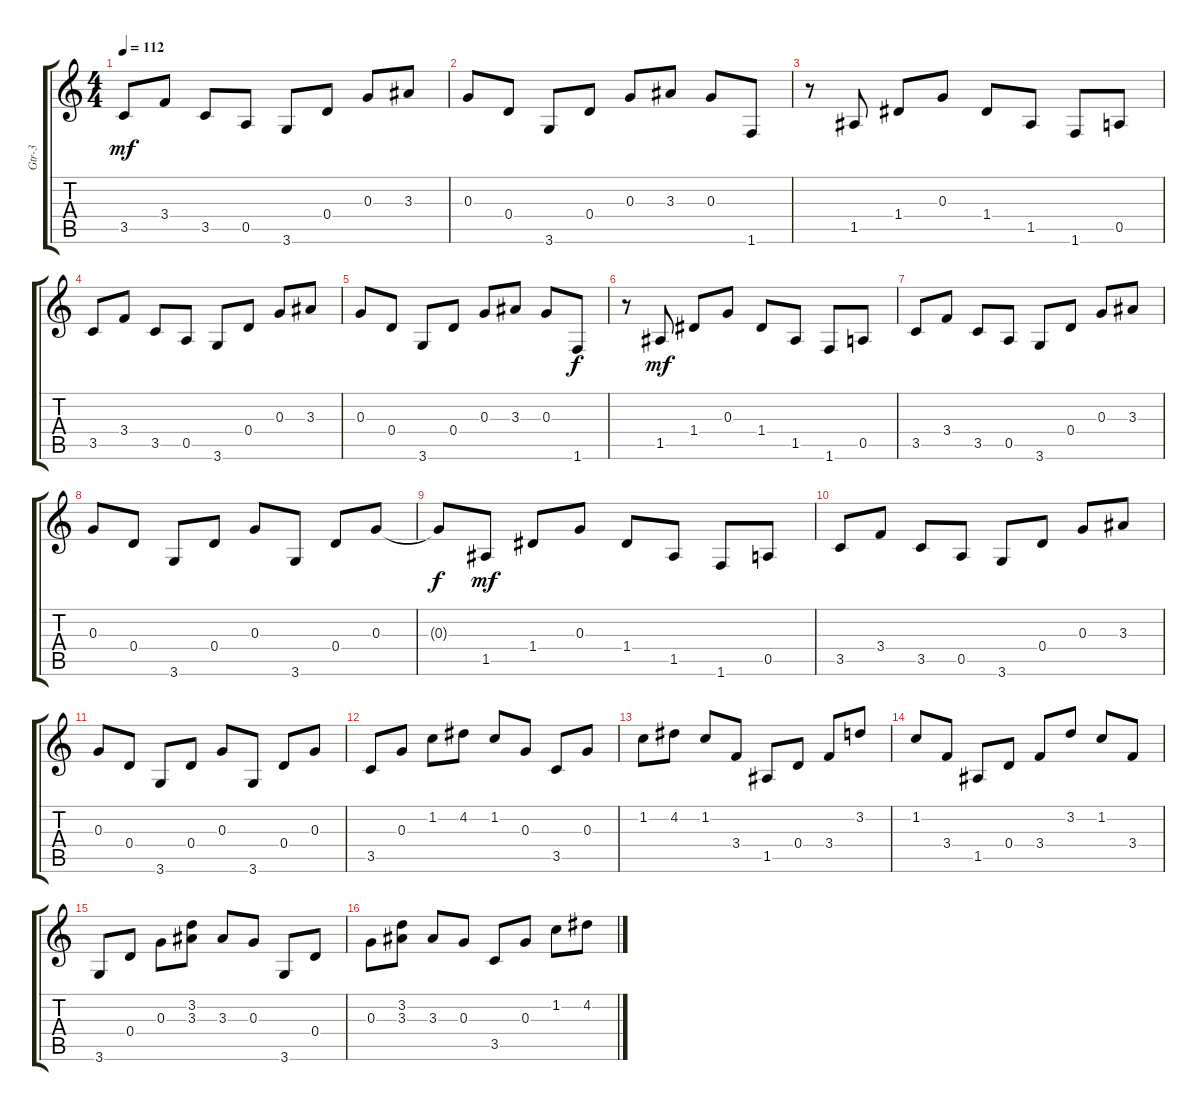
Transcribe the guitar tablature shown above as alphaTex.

\track ("Gtr-3" "Gtr-3") {instrument acousticguitarsteel}
\staff {score tabs}
\tuning (E4 B3 G3 D3 A2 E2) {hide}
\ts (4 4)
\tempo 112
\clef g2
\ks c
3.5.8{dy mf} 3.4.8 3.5.8 0.5.8 3.6.8 0.4.8 0.3.8 3.3.8 |
0.3.8 0.4.8 3.6.8 0.4.8 0.3.8 3.3.8 0.3.8 1.6.8 |
r.8 1.5.8 1.4.8 0.3.8 1.4.8 1.5.8 1.6.8 0.5.8 |
3.5.8 3.4.8 3.5.8 0.5.8 3.6.8 0.4.8 0.3.8 3.3.8 |
0.3.8 0.4.8 3.6.8 0.4.8 0.3.8 3.3.8 0.3.8 1.6.8{dy f} |
r.8 1.5.8{dy mf} 1.4.8 0.3.8 1.4.8 1.5.8 1.6.8 0.5.8 |
3.5.8 3.4.8 3.5.8 0.5.8 3.6.8 0.4.8 0.3.8 3.3.8 |
0.3.8 0.4.8 3.6.8 0.4.8 0.3.8 3.6.8 0.4.8 0.3.8 |
0.3{t}.8{dy f} 1.5.8{dy mf} 1.4.8 0.3.8 1.4.8 1.5.8 1.6.8 0.5.8 |
3.5.8 3.4.8 3.5.8 0.5.8 3.6.8 0.4.8 0.3.8 3.3.8 |
0.3.8 0.4.8 3.6.8 0.4.8 0.3.8 3.6.8 0.4.8 0.3.8 |
3.5.8 0.3.8 1.2.8 4.2.8 1.2.8 0.3.8 3.5.8 0.3.8 |
1.2.8 4.2.8 1.2.8 3.4.8 1.5.8 0.4.8 3.4.8 3.2.8 |
1.2.8 3.4.8 1.5.8 0.4.8 3.4.8 3.2.8 1.2.8 3.4.8 |
3.6.8 0.4.8 0.3.8 (3.2 3.3).8 3.3.8 0.3.8 3.6.8 0.4.8 |
0.3.8 (3.2 3.3).8 3.3.8 0.3.8 3.5.8 0.3.8 1.2.8 4.2.8
